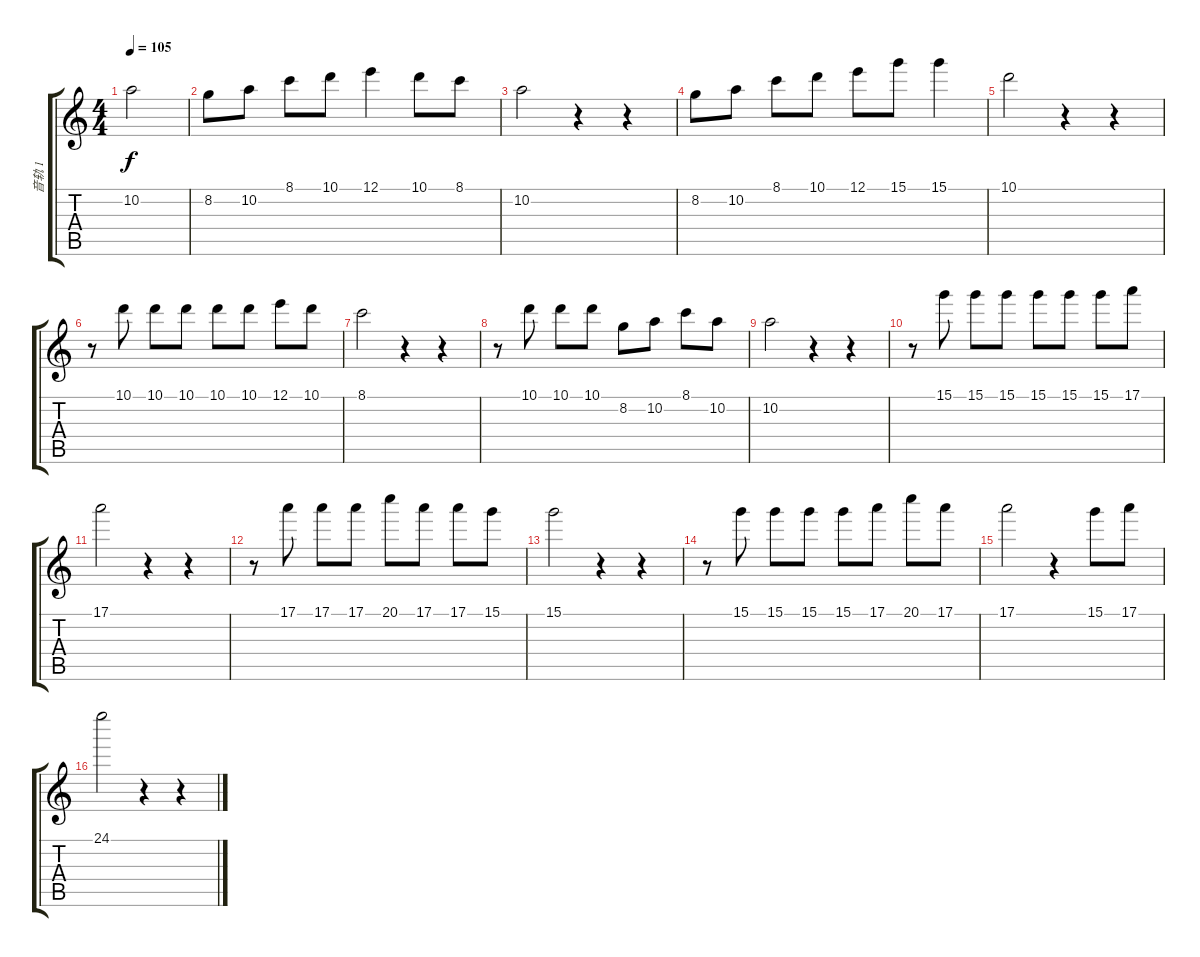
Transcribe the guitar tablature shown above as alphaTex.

\track ("音轨 1" "音轨 1") {instrument overdrivenguitar}
\staff {score tabs}
\tuning (E4 B3 G3 D3 A2 E2) {hide}
\ts (4 4)
\tempo 105
\clef g2
\ks c
10.2.2{dy f} |
8.2.8 10.2.8 8.1.8 10.1.8 12.1.4 10.1.8 8.1.8 |
10.2.2 r.4 r.4 |
8.2.8 10.2.8 8.1.8 10.1.8 12.1.8 15.1.8 15.1.4 |
10.1.2 r.4 r.4 |
r.8 10.1.8 10.1.8 10.1.8 10.1.8 10.1.8 12.1.8 10.1.8 |
8.1.2 r.4 r.4 |
r.8 10.1.8 10.1.8 10.1.8 8.2.8 10.2.8 8.1.8 10.2.8 |
10.2.2 r.4 r.4 |
r.8 15.1.8 15.1.8 15.1.8 15.1.8 15.1.8 15.1.8 17.1.8 |
17.1.2 r.4 r.4 |
r.8 17.1.8 17.1.8 17.1.8 20.1.8 17.1.8 17.1.8 15.1.8 |
15.1.2 r.4 r.4 |
r.8 15.1.8 15.1.8 15.1.8 15.1.8 17.1.8 20.1.8 17.1.8 |
17.1.2 r.4 15.1.8 17.1.8 |
24.1.2 r.4 r.4
